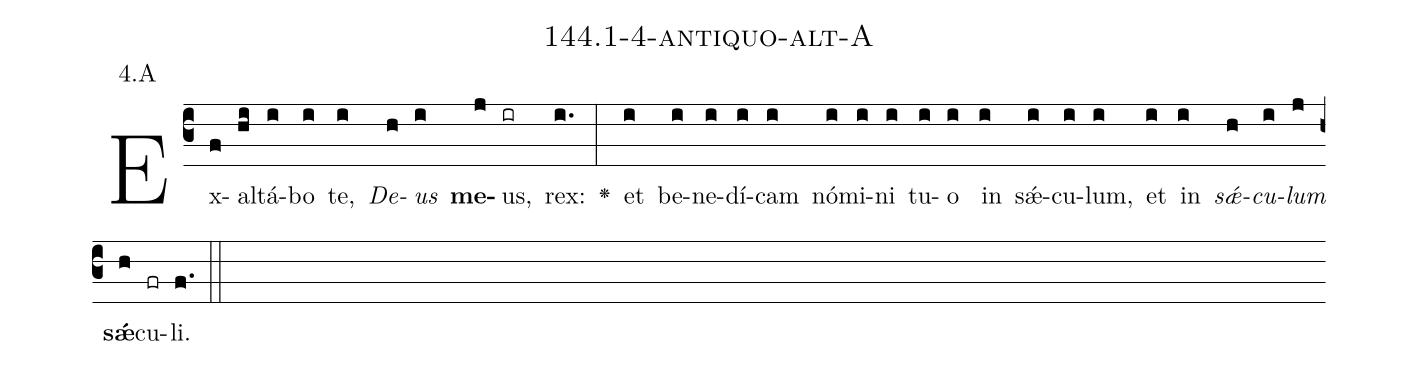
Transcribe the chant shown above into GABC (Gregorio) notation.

name: 144.1-4-antiquo-alt-A;
annotation: 4.A;
%%
(c3)Ex(f)al(hi)tá(i)bo(i) te,(i) <i>De</i>(h)<i>us</i>(i) <b>me</b>(j)us,(ir) rex:(i.) <v>\greheightstar</v>(:) et(i) be(i)ne(i)dí(i)cam(i) nó(i)mi(i)ni(i) tu(i)o(i) in(i) sǽ(i)cu(i)lum,(i) et(i) in(i) <i>sǽ</i>(h)<i>cu</i>(i)<i>lum</i>(j) <b>sǽ</b>(h)cu(fr)li.(f.) (::)


%E(i) u(h) o(i) u(j) a(h) e.(f.) (::)
